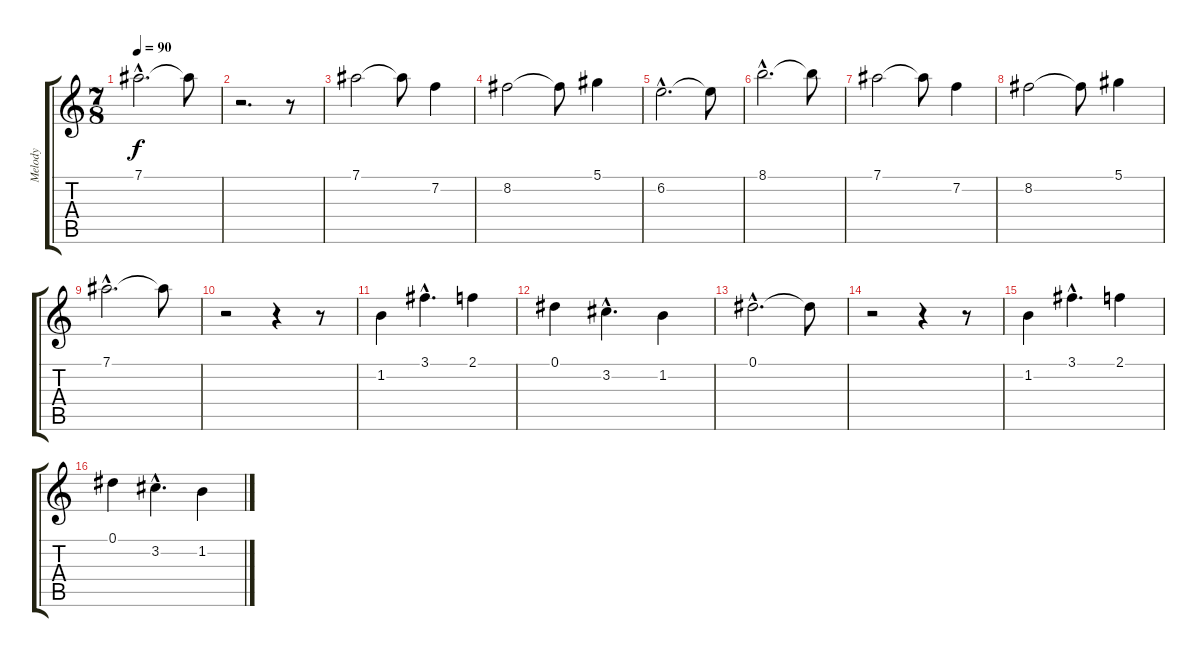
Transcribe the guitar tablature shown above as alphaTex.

\track ("Melody" "Melody") {instrument flute}
\staff {score tabs}
\tuning (Eb5 Bb4 Gb4 Db4 Ab3 Eb3) {hide}
\ts (7 8)
\tempo 90
\clef g2
\ks c
7.1{hac}.2{d dy f} 7.1{t}.8 |
r.2{d} r.8 |
7.1.2 7.1{t}.8 7.2.4 |
8.2.2 8.2{t}.8 5.1.4 |
6.2{hac}.2{d} 6.2{t}.8 |
8.1{hac}.2{d} 8.1{t}.8 |
7.1.2 7.1{t}.8 7.2.4 |
8.2.2 8.2{t}.8 5.1.4 |
7.1{hac}.2{d} 7.1{t}.8 |
r.2 r.4 r.8 |
1.2.4 3.1{hac}.4{d} 2.1.4 |
0.1.4 3.2{hac}.4{d} 1.2.4 |
0.1{hac}.2{d} 0.1{t}.8 |
r.2 r.4 r.8 |
1.2.4 3.1{hac}.4{d} 2.1.4 |
0.1.4 3.2{hac}.4{d} 1.2.4
